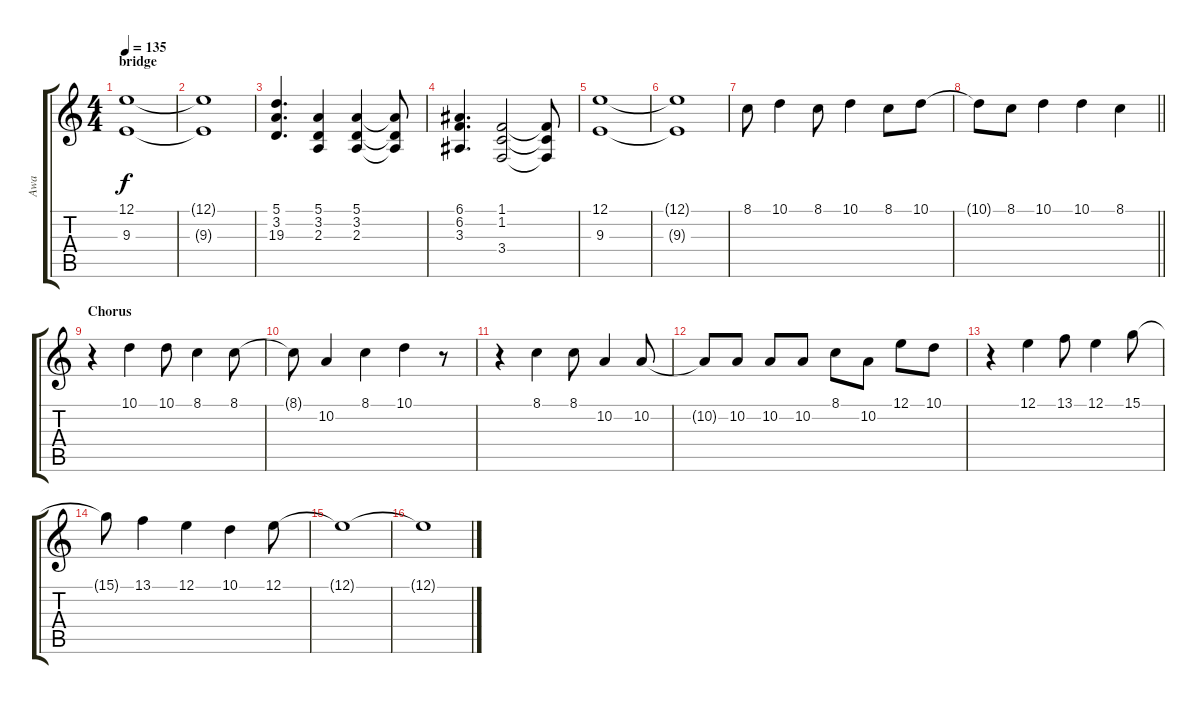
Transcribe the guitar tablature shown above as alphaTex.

\track ("Awa" "Awa") {instrument choiraahs}
\staff {score tabs}
\tuning (E4 B3 G3 D3 A2 E2) {hide}
\ts (4 4)
\section ("" "bridge")
\tempo 135
\clef g2
\ks c
(12.1 9.3).1{dy f volume 6 instrument choiraahs} |
(12.1{t} 9.3{t}).1 |
(5.1 3.2 19.3).4{d volume 10 instrument electricgrandpiano} (5.1 3.2 2.3).4 (5.1 3.2 2.3).4 (5.1{t} 3.2{t} 2.3{t}).8 |
(6.1 6.2 3.3).4{d} (1.1 1.2 3.4).2 (1.1{t} 1.2{t} 3.4{t}).8 |
(12.1 9.3).1{volume 5 instrument choiraahs} |
(12.1{t} 9.3{t}).1 |
8.1.8{volume 9 instrument electricgrandpiano} 10.1.4 8.1.8 10.1.4 8.1.8 10.1.8 |
\barLineRight lightlight
10.1{t}.8 8.1.8 10.1.4 10.1.4 8.1.4 |
\section ("" "Chorus")
r.4{volume 7 instrument choiraahs} 10.1.4 10.1.8 8.1.4 8.1.8 |
8.1{t}.8 10.2.4 8.1.4 10.1.4 r.8 |
r.4 8.1.4 8.1.8 10.2.4 10.2.8 |
10.2{t}.8 10.2.8 10.2.8 10.2.8 8.1.8 10.2.8 12.1.8 10.1.8 |
r.4 12.1.4 13.1.8 12.1.4 15.1.8 |
15.1{t}.8 13.1.4 12.1.4 10.1.4 12.1.8 |
12.1{t}.1 |
12.1{t}.1
